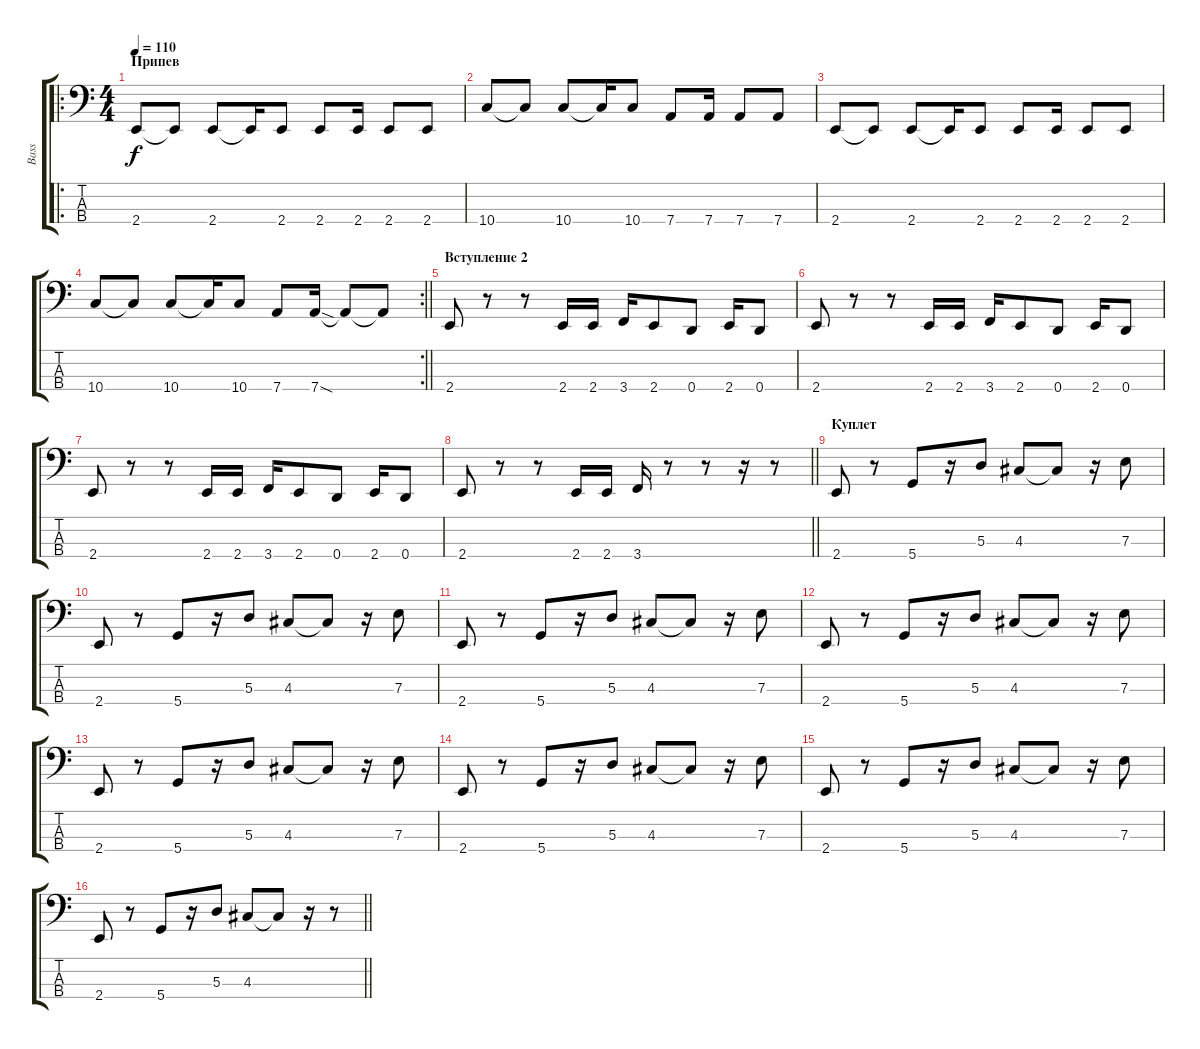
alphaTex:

\track ("Bass" "Bass") {instrument electricbassfinger}
\staff {score tabs}
\tuning (G2 D2 A1 D1) {hide}
\ro
\ts (4 4)
\section ("" "Припев")
\tempo 110
\clef f4
\ks c
2.4.8{dy f} 2.4{t}.8 2.4.8 2.4{t}.16 2.4.8 2.4.8 2.4.16 2.4.8 2.4.8 |
10.4.8 10.4{t}.8 10.4.8 10.4{t}.16 10.4.8 7.4.8 7.4.16 7.4.8 7.4.8 |
2.4.8 2.4{t}.8 2.4.8 2.4{t}.16 2.4.8 2.4.8 2.4.16 2.4.8 2.4.8 |
\rc 2
\barLineRight lightlight
10.4.8 10.4{t}.8 10.4.8 10.4{t}.16 10.4.8 7.4.8 7.4{sod}.16 7.4{t}.8 7.4{t}.8 |
\section ("" "Вступление 2")
2.4.8 r.8 r.8 2.4.16 2.4.16 3.4.16 2.4.8 0.4.8 2.4.16 0.4.8 |
2.4.8 r.8 r.8 2.4.16 2.4.16 3.4.16 2.4.8 0.4.8 2.4.16 0.4.8 |
2.4.8 r.8 r.8 2.4.16 2.4.16 3.4.16 2.4.8 0.4.8 2.4.16 0.4.8 |
\barLineRight lightlight
2.4.8 r.8 r.8 2.4.16 2.4.16 3.4.16 r.8 r.8 r.16 r.8 |
\section ("" "Куплет")
2.4.8 r.8 5.4.8 r.16 5.3.8 4.3.8 4.3{t}.8 r.16 7.3.8 |
2.4.8 r.8 5.4.8 r.16 5.3.8 4.3.8 4.3{t}.8 r.16 7.3.8 |
2.4.8 r.8 5.4.8 r.16 5.3.8 4.3.8 4.3{t}.8 r.16 7.3.8 |
2.4.8 r.8 5.4.8 r.16 5.3.8 4.3.8 4.3{t}.8 r.16 7.3.8 |
2.4.8 r.8 5.4.8 r.16 5.3.8 4.3.8 4.3{t}.8 r.16 7.3.8 |
2.4.8 r.8 5.4.8 r.16 5.3.8 4.3.8 4.3{t}.8 r.16 7.3.8 |
2.4.8 r.8 5.4.8 r.16 5.3.8 4.3.8 4.3{t}.8 r.16 7.3.8 |
\barLineRight lightlight
2.4.8 r.8 5.4.8 r.16 5.3.8 4.3.8 4.3{t}.8 r.16 r.8
